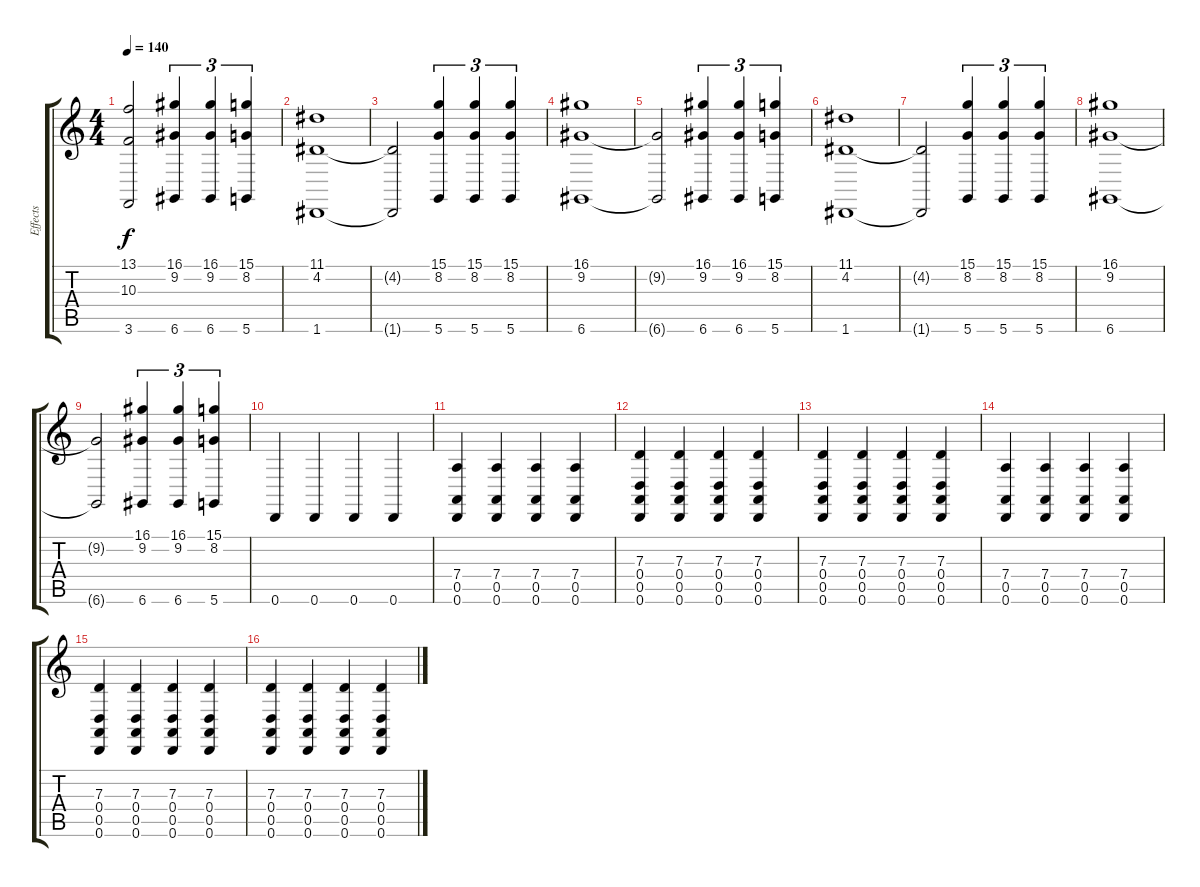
\track ("Effects" "Effects") {instrument tubularbells}
\staff {score tabs}
\tuning (E4 B3 G3 D3 A2 D2) {hide}
\ts (4 4)
\tempo 140
\clef g2
\ks c
(13.1{t} 10.3{t} 3.6{t}).2{dy f} (16.1 9.2 6.6).4{tu (3 2)} (16.1 9.2 6.6).4{tu (3 2)} (15.1 8.2 5.6).4{tu (3 2)} |
(11.1 4.2 1.6).1 |
(4.2{t} 1.6{t}).2 (15.1 8.2 5.6).4{tu (3 2)} (15.1 8.2 5.6).4{tu (3 2)} (15.1 8.2 5.6).4{tu (3 2)} |
(16.1 9.2 6.6).1 |
(9.2{t} 6.6{t}).2 (16.1 9.2 6.6).4{tu (3 2)} (16.1 9.2 6.6).4{tu (3 2)} (15.1 8.2 5.6).4{tu (3 2)} |
(11.1 4.2 1.6).1 |
(4.2{t} 1.6{t}).2 (15.1 8.2 5.6).4{tu (3 2)} (15.1 8.2 5.6).4{tu (3 2)} (15.1 8.2 5.6).4{tu (3 2)} |
(16.1 9.2 6.6).1 |
(9.2{t} 6.6{t}).2 (16.1 9.2 6.6).4{tu (3 2)} (16.1 9.2 6.6).4{tu (3 2)} (15.1 8.2 5.6).4{tu (3 2)} |
0.6.4{volume 16} 0.6.4 0.6.4 0.6.4 |
(7.4 0.5 0.6).4 (7.4 0.5 0.6).4 (7.4 0.5 0.6).4 (7.4 0.5 0.6).4 |
(7.3 0.4 0.5 0.6).4 (7.3 0.4 0.5 0.6).4 (7.3 0.4 0.5 0.6).4 (7.3 0.4 0.5 0.6).4 |
(7.3 0.4 0.5 0.6).4 (7.3 0.4 0.5 0.6).4 (7.3 0.4 0.5 0.6).4 (7.3 0.4 0.5 0.6).4 |
(7.4 0.5 0.6).4 (7.4 0.5 0.6).4 (7.4 0.5 0.6).4 (7.4 0.5 0.6).4 |
(7.3 0.4 0.5 0.6).4 (7.3 0.4 0.5 0.6).4 (7.3 0.4 0.5 0.6).4 (7.3 0.4 0.5 0.6).4 |
(7.3 0.4 0.5 0.6).4 (7.3 0.4 0.5 0.6).4 (7.3 0.4 0.5 0.6).4 (7.3 0.4 0.5 0.6).4
